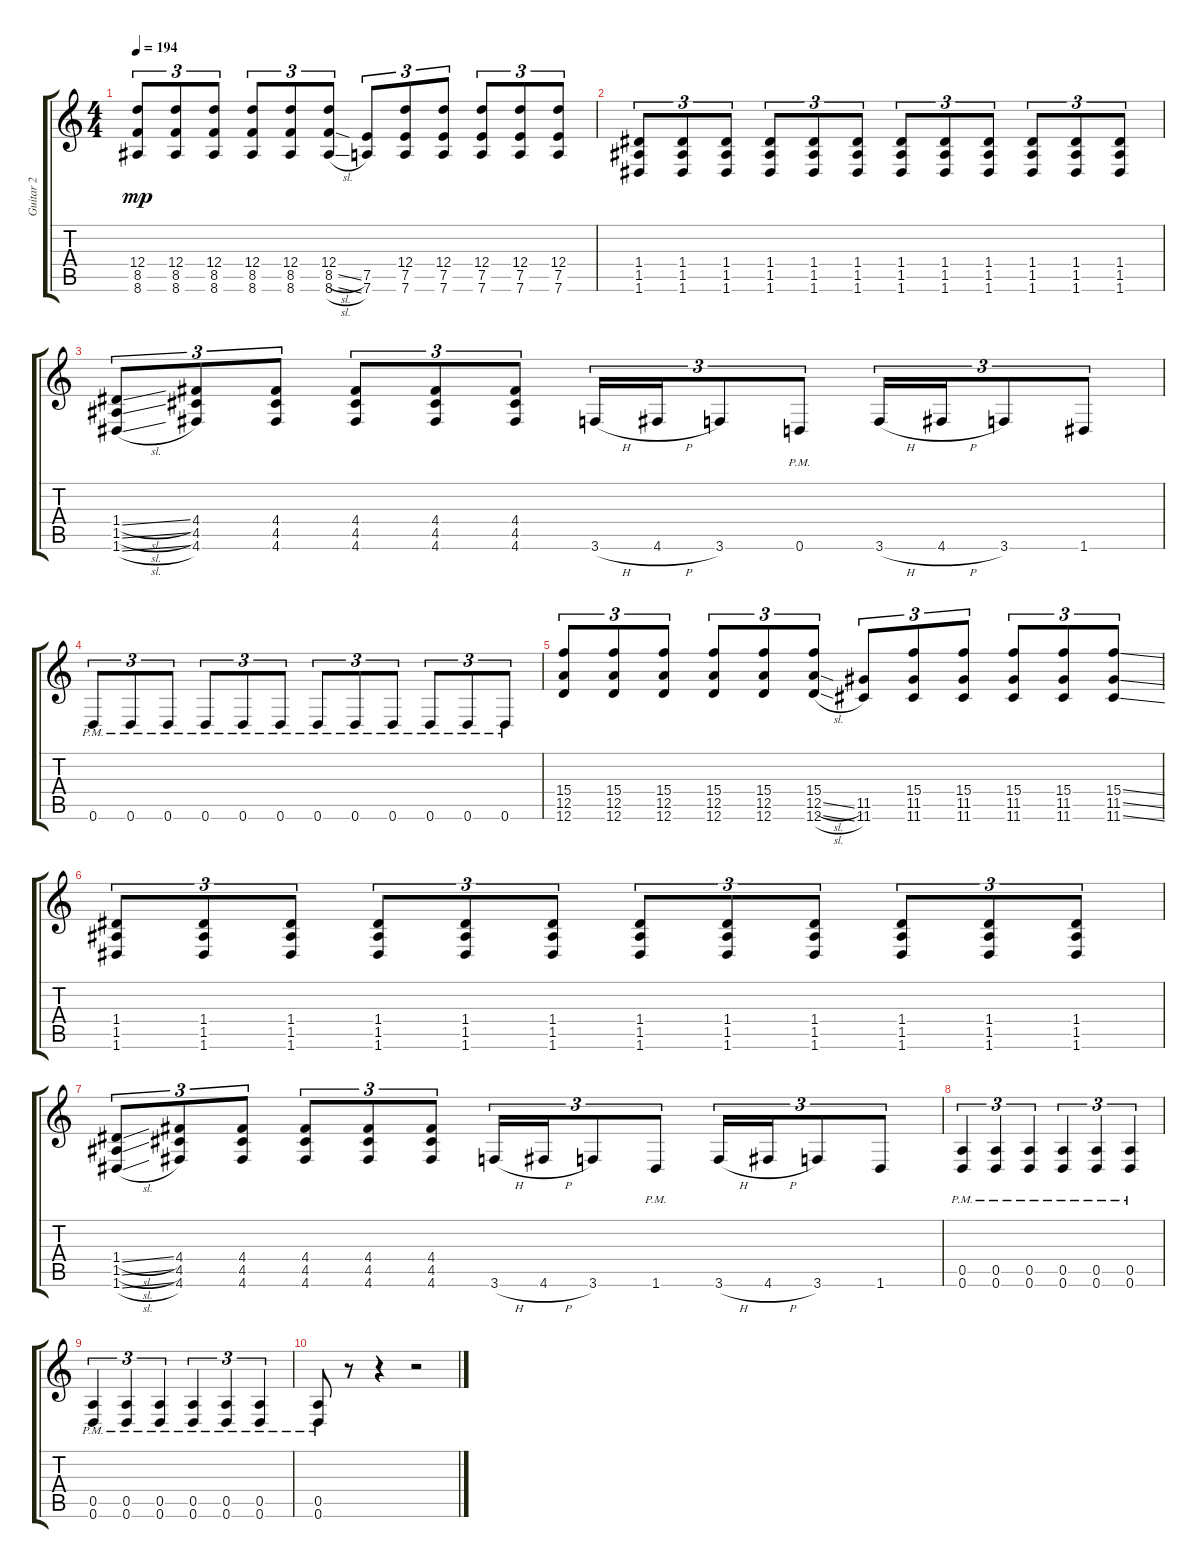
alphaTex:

\track ("Guitar 2" "Guitar 2") {instrument distortionguitar}
\staff {score tabs}
\tuning (E4 B3 G3 D3 A2 D2) {hide}
\ts (4 4)
\tempo 194
\clef g2
\ks c
(12.4 8.5 8.6).8{tu (3 2) dy mp} (12.4 8.5 8.6).8{tu (3 2)} (12.4 8.5 8.6).8{tu (3 2)} (12.4 8.5 8.6).8{tu (3 2)} (12.4 8.5 8.6).8{tu (3 2)} (12.4 8.5{sl} 8.6{sl}).8{tu (3 2)} (7.5 7.6).8{tu (3 2)} (12.4 7.5 7.6).8{tu (3 2)} (12.4 7.5 7.6).8{tu (3 2)} (12.4 7.5 7.6).8{tu (3 2)} (12.4 7.5 7.6).8{tu (3 2)} (12.4 7.5 7.6).8{tu (3 2)} |
(1.4 1.5 1.6).8{tu (3 2)} (1.4 1.5 1.6).8{tu (3 2)} (1.4 1.5 1.6).8{tu (3 2)} (1.4 1.5 1.6).8{tu (3 2)} (1.4 1.5 1.6).8{tu (3 2)} (1.4 1.5 1.6).8{tu (3 2)} (1.4 1.5 1.6).8{tu (3 2)} (1.4 1.5 1.6).8{tu (3 2)} (1.4 1.5 1.6).8{tu (3 2)} (1.4 1.5 1.6).8{tu (3 2)} (1.4 1.5 1.6).8{tu (3 2)} (1.4 1.5 1.6).8{tu (3 2)} |
(1.4{sl} 1.5{sl} 1.6{sl}).8{tu (3 2)} (4.4 4.5 4.6).8{tu (3 2)} (4.4 4.5 4.6).8{tu (3 2)} (4.4 4.5 4.6).8{tu (3 2)} (4.4 4.5 4.6).8{tu (3 2)} (4.4 4.5 4.6).8{tu (3 2)} 3.6{h}.16{tu (3 2)} 4.6{h}.16{tu (3 2)} 3.6.8{tu (3 2)} 0.6{pm}.8{tu (3 2)} 3.6{h}.16{tu (3 2)} 4.6{h}.16{tu (3 2)} 3.6.8{tu (3 2)} 1.6.8{tu (3 2)} |
0.6{pm}.8{tu (3 2)} 0.6{pm}.8{tu (3 2)} 0.6{pm}.8{tu (3 2)} 0.6{pm}.8{tu (3 2)} 0.6{pm}.8{tu (3 2)} 0.6{pm}.8{tu (3 2)} 0.6{pm}.8{tu (3 2)} 0.6{pm}.8{tu (3 2)} 0.6{pm}.8{tu (3 2)} 0.6{pm}.8{tu (3 2)} 0.6{pm}.8{tu (3 2)} 0.6{pm}.8{tu (3 2)} |
(15.4 12.5 12.6).8{tu (3 2)} (15.4 12.5 12.6).8{tu (3 2)} (15.4 12.5 12.6).8{tu (3 2)} (15.4 12.5 12.6).8{tu (3 2)} (15.4 12.5 12.6).8{tu (3 2)} (15.4 12.5{sl} 12.6{sl}).8{tu (3 2)} (11.5 11.6).8{tu (3 2)} (15.4 11.5 11.6).8{tu (3 2)} (15.4 11.5 11.6).8{tu (3 2)} (15.4 11.5 11.6).8{tu (3 2)} (15.4 11.5 11.6).8{tu (3 2)} (15.4{ss} 11.5{ss} 11.6{ss}).8{tu (3 2)} |
(1.4 1.5 1.6).8{tu (3 2)} (1.4 1.5 1.6).8{tu (3 2)} (1.4 1.5 1.6).8{tu (3 2)} (1.4 1.5 1.6).8{tu (3 2)} (1.4 1.5 1.6).8{tu (3 2)} (1.4 1.5 1.6).8{tu (3 2)} (1.4 1.5 1.6).8{tu (3 2)} (1.4 1.5 1.6).8{tu (3 2)} (1.4 1.5 1.6).8{tu (3 2)} (1.4 1.5 1.6).8{tu (3 2)} (1.4 1.5 1.6).8{tu (3 2)} (1.4 1.5 1.6).8{tu (3 2)} |
(1.4{sl} 1.5{sl} 1.6{sl}).8{tu (3 2)} (4.4 4.5 4.6).8{tu (3 2)} (4.4 4.5 4.6).8{tu (3 2)} (4.4 4.5 4.6).8{tu (3 2)} (4.4 4.5 4.6).8{tu (3 2)} (4.4 4.5 4.6).8{tu (3 2)} 3.6{h}.16{tu (3 2)} 4.6{h}.16{tu (3 2)} 3.6.8{tu (3 2)} 1.6{pm}.8{tu (3 2)} 3.6{h}.16{tu (3 2)} 4.6{h}.16{tu (3 2)} 3.6.8{tu (3 2)} 1.6.8{tu (3 2)} |
(0.5{pm} 0.6{pm}).4{tu (3 2)} (0.5{pm} 0.6{pm}).4{tu (3 2)} (0.5{pm} 0.6{pm}).4{tu (3 2)} (0.5{pm} 0.6{pm}).4{tu (3 2)} (0.5{pm} 0.6{pm}).4{tu (3 2)} (0.5{pm} 0.6{pm}).4{tu (3 2)} |
(0.5{pm} 0.6{pm}).4{tu (3 2)} (0.5{pm} 0.6{pm}).4{tu (3 2)} (0.5{pm} 0.6{pm}).4{tu (3 2)} (0.5{pm} 0.6{pm}).4{tu (3 2)} (0.5{pm} 0.6{pm}).4{tu (3 2)} (0.5{pm} 0.6{pm}).4{tu (3 2)} |
(0.5{pm} 0.6{pm}).8 r.8 r.4 r.2
